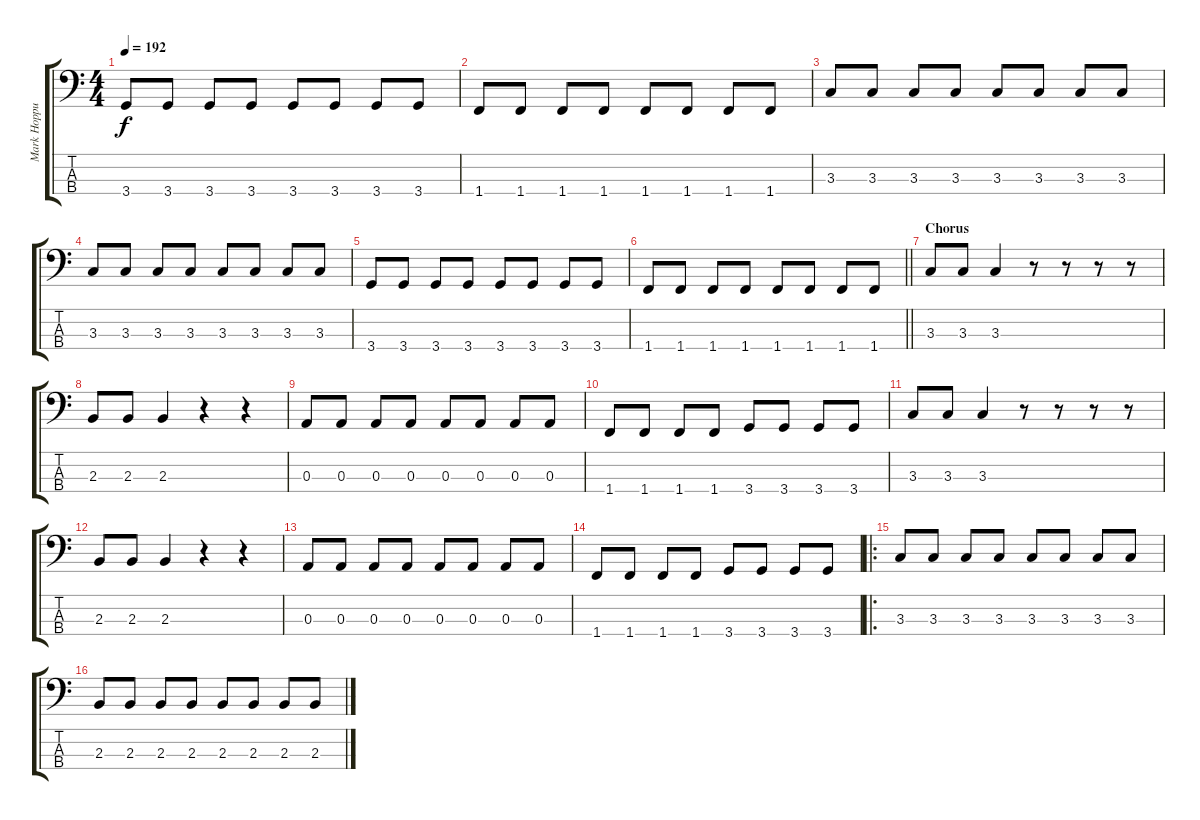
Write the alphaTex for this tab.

\track ("Mark Hoppus" "Mark Hoppu") {instrument electricbasspick}
\staff {score tabs}
\tuning (G2 D2 A1 E1) {hide}
\ts (4 4)
\tempo 192
\clef f4
\ks c
3.4.8{dy f} 3.4.8 3.4.8 3.4.8 3.4.8 3.4.8 3.4.8 3.4.8 |
1.4.8 1.4.8 1.4.8 1.4.8 1.4.8 1.4.8 1.4.8 1.4.8 |
3.3.8 3.3.8 3.3.8 3.3.8 3.3.8 3.3.8 3.3.8 3.3.8 |
3.3.8 3.3.8 3.3.8 3.3.8 3.3.8 3.3.8 3.3.8 3.3.8 |
3.4.8 3.4.8 3.4.8 3.4.8 3.4.8 3.4.8 3.4.8 3.4.8 |
\barLineRight lightlight
1.4.8 1.4.8 1.4.8 1.4.8 1.4.8 1.4.8 1.4.8 1.4.8 |
\section ("" "Chorus")
3.3.8 3.3.8 3.3.4 r.8 r.8 r.8 r.8 |
2.3.8 2.3.8 2.3.4 r.4 r.4 |
0.3.8 0.3.8 0.3.8 0.3.8 0.3.8 0.3.8 0.3.8 0.3.8 |
1.4.8 1.4.8 1.4.8 1.4.8 3.4.8 3.4.8 3.4.8 3.4.8 |
3.3.8 3.3.8 3.3.4 r.8 r.8 r.8 r.8 |
2.3.8 2.3.8 2.3.4 r.4 r.4 |
0.3.8 0.3.8 0.3.8 0.3.8 0.3.8 0.3.8 0.3.8 0.3.8 |
1.4.8 1.4.8 1.4.8 1.4.8 3.4.8 3.4.8 3.4.8 3.4.8 |
\ro
3.3.8 3.3.8 3.3.8 3.3.8 3.3.8 3.3.8 3.3.8 3.3.8 |
2.3.8 2.3.8 2.3.8 2.3.8 2.3.8 2.3.8 2.3.8 2.3.8
